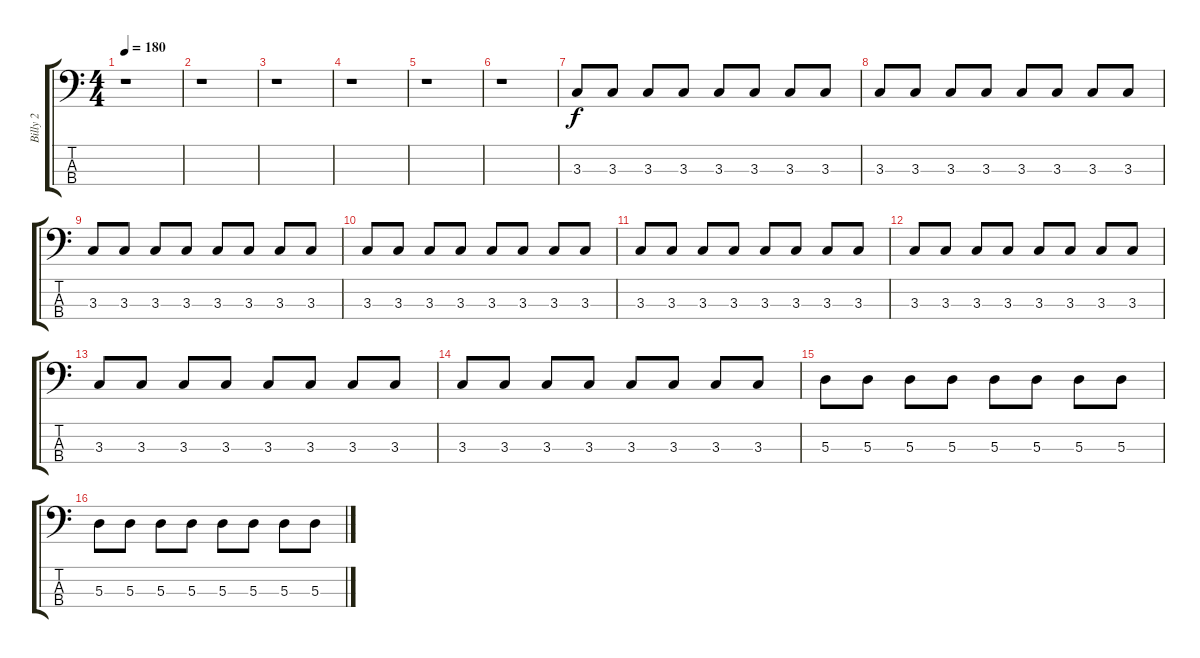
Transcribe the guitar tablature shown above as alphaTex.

\track ("Billy 2" "Billy 2") {instrument electricbasspick}
\staff {score tabs}
\tuning (G2 D2 A1 E1) {hide}
\ts (4 4)
\tempo 180
\clef f4
\ks c
r.1{dy f} |
r.1 |
r.1 |
r.1 |
r.1 |
r.1 |
3.3.8 3.3.8 3.3.8 3.3.8 3.3.8 3.3.8 3.3.8 3.3.8 |
3.3.8 3.3.8 3.3.8 3.3.8 3.3.8 3.3.8 3.3.8 3.3.8 |
3.3.8 3.3.8 3.3.8 3.3.8 3.3.8 3.3.8 3.3.8 3.3.8 |
3.3.8 3.3.8 3.3.8 3.3.8 3.3.8 3.3.8 3.3.8 3.3.8 |
3.3.8 3.3.8 3.3.8 3.3.8 3.3.8 3.3.8 3.3.8 3.3.8 |
3.3.8 3.3.8 3.3.8 3.3.8 3.3.8 3.3.8 3.3.8 3.3.8 |
3.3.8 3.3.8 3.3.8 3.3.8 3.3.8 3.3.8 3.3.8 3.3.8 |
3.3.8 3.3.8 3.3.8 3.3.8 3.3.8 3.3.8 3.3.8 3.3.8 |
5.3.8 5.3.8 5.3.8 5.3.8 5.3.8 5.3.8 5.3.8 5.3.8 |
5.3.8 5.3.8 5.3.8 5.3.8 5.3.8 5.3.8 5.3.8 5.3.8
